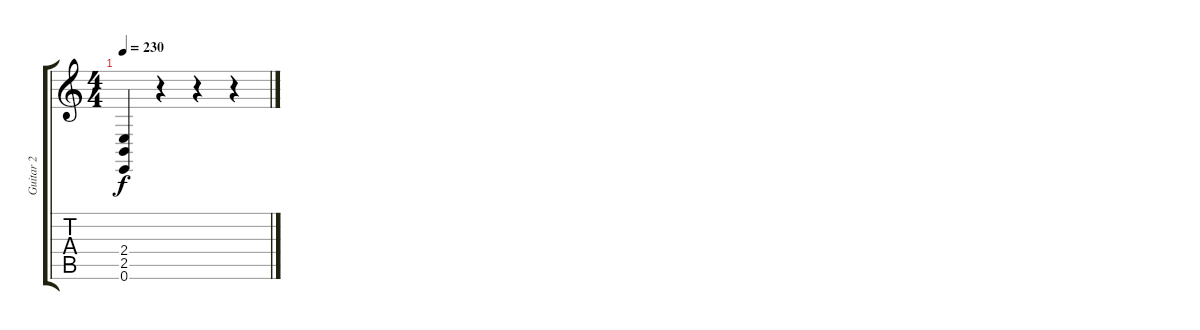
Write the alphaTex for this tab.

\track ("Guitar 2" "Guitar 2") {instrument electricgrandpiano}
\staff {score tabs}
\tuning (E4 B3 G3 D3 A2 E2) {hide}
\ts (4 4)
\tempo 230
\clef g2
\ks c
(2.4 2.5 0.6).4{dy f} r.4 r.4 r.4
